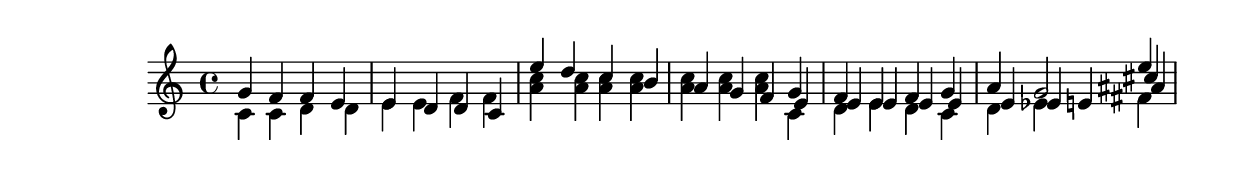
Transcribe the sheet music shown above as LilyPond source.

\version "2.7.39"
\header{
  texidoc="
In addition to normal collision rules, there is support for polyphony, 
where the collosion are avoided by shifting middle voices horizontally.
"
}


twovoice =
\relative c' \context Staff  << 
  {  g4 f f e e d d c } 
  \\ {  c4 c  d d e e f f }
>>

twovoicechords = \context Staff  <<
  \relative c' {
    e4 d c b a g f
  }\\
  \relative c' {
    <a c>4 <a c>4 <a c>4 <a c>4 <a c>
    <a c> <a c>  
  }
>>


threevoice = \context Staff  <<
  { g4 f e f g a g2 } \\
  {  c4 d e d c d es } \\
  { e4 e e e e e e e  }
>>

hairyChord = \context Staff  \relative c''
<<
  e \\
  fis, \\
  cis' \\
  \\
  ais
>>


  {
    \transpose c c' {
      \twovoice
      \twovoicechords
      \threevoice
    }
    \hairyChord
  }
  

